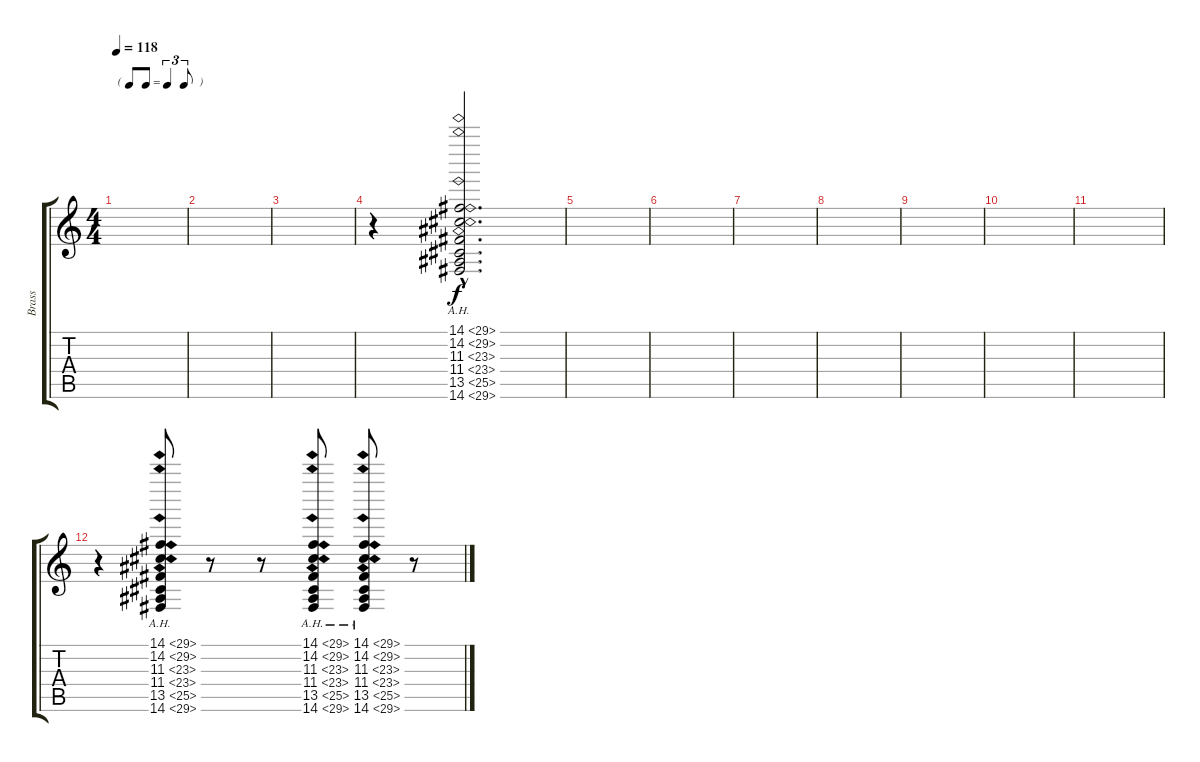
\track ("Brass" "Brass") {instrument synthbrass1}
\staff {score tabs}
\tuning (E4 B3 G3 D3 A2 E2) {hide}
\ts (4 4)
\tf triplet8th
\tempo 118
\clef g2
\ks c
|
|
|
r.4 (14.1{ah 15 hac} 14.2{ah 15 hac} 11.3{ah 12 hac} 11.4{ah 12 hac} 13.5{ah 12 hac} 14.6{ah 15 hac}).2{d} |
|
|
|
|
|
|
|
r.4 (14.1{ah 15} 14.2{ah 15} 11.3{ah 12} 11.4{ah 12} 13.5{ah 12} 14.6{ah 15}).8 r.8 r.8 (14.1{ah 15} 14.2{ah 15} 11.3{ah 12} 11.4{ah 12} 13.5{ah 12} 14.6{ah 15}).8 (14.1{ah 15} 14.2{ah 15} 11.3{ah 12} 11.4{ah 12} 13.5{ah 12} 14.6{ah 15}).8 r.8
